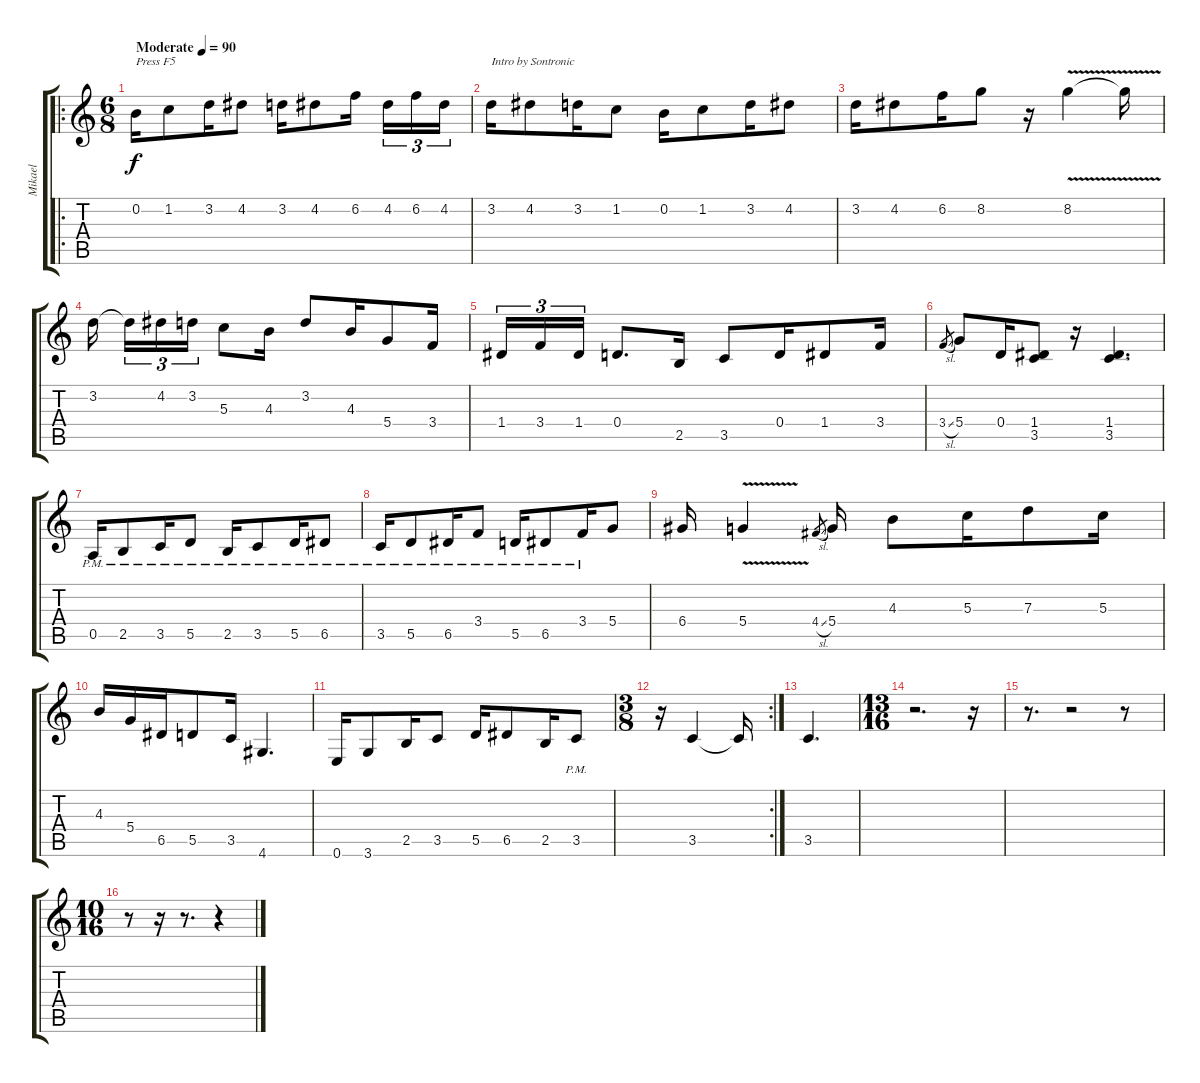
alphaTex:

\track ("Mikael" "Mikael") {instrument electricguitarjazz}
\staff {score tabs}
\tuning (E4 B3 G3 D3 A2 E2) {hide}
\ro
\ts (6 8)
\tempo (90 "Moderate")
\clef g2
\ks c
0.2.16{txt "Press F5" dy f instrument electricguitarjazz} 1.2.8 3.2.16 4.2.8 3.2.16 4.2.8 6.2.16 4.2.16{tu (3 2)} 6.2.16{tu (3 2)} 4.2.16{tu (3 2)} |
3.2.16{txt "Intro by Sontronic"} 4.2.8 3.2.16 1.2.8 0.2.16 1.2.8 3.2.16 4.2.8 |
3.2.16 4.2.8 6.2.16 8.2.8 r.16 8.2{v}.4 8.2{t}.16 |
3.2.16 3.2{t}.16{tu (3 2)} 4.2.16{tu (3 2)} 3.2.16{tu (3 2)} 5.3.8 4.3.16 3.2.8 4.3.16 5.4.8 3.4.16 |
1.4.16{tu (3 2)} 3.4.16{tu (3 2)} 1.4.16{tu (3 2)} 0.4.8{d} 2.5.16 3.5.8 0.4.16 1.4.8 3.4.16 |
3.4{sl}.8{gr} 5.4.8 0.4.16 (1.4 3.5).8 r.16 (1.4 3.5).4{d} |
0.5{pm}.16 2.5{pm}.8 3.5{pm}.16 5.5{pm}.8 2.5{pm}.16 3.5{pm}.8 5.5{pm}.16 6.5{pm}.8 |
3.5{pm}.16 5.5{pm}.8 6.5{pm}.16 3.4{pm}.8 5.5{pm}.16 6.5{pm}.8 3.4{pm}.16 5.4.8 |
6.4.16 5.4{v}.4 4.4{sl}.8{gr} 5.4.16 4.3.8 5.3.16 7.3.8 5.3.16 |
4.3.16 5.4.16 6.5.16 5.5.8 3.5.16 4.6.4{d} |
0.6.16 3.6.8 2.5.16 3.5.8 5.5.16 6.5.8 2.5.16 3.5{pm}.8 |
\rc 2
\ts (3 8)
r.16 3.5.4 3.5{t}.16 |
3.5.4{d} |
\ts (13 16)
r.2{d} r.16 |
r.8{d} r.2 r.8 |
\ts (10 16)
r.8 r.16 r.8{d} r.4
